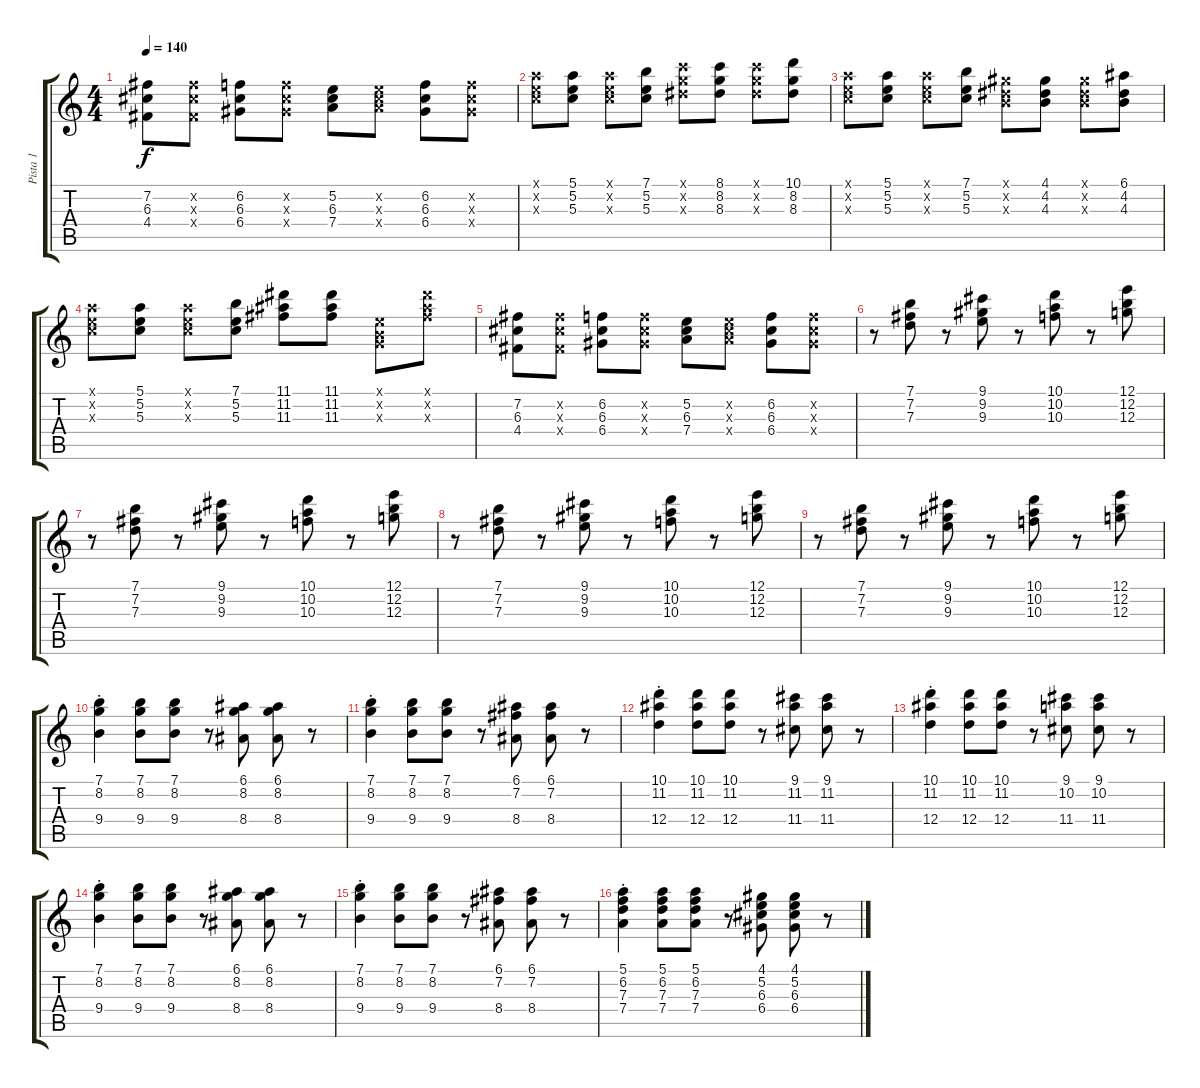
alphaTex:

\track ("Pista 1" "Pista 1") {instrument electricguitarclean}
\staff {score tabs}
\tuning (E4 B3 G3 D3 A2 E2) {hide}
\ts (4 4)
\tempo 140
\clef g2
\ks c
(7.2 6.3 4.4).8{dy f} (7.2{x} 6.3{x} 4.4{x}).8 (6.2 6.3 6.4).8 (6.2{x} 6.3{x} 6.4{x}).8 (5.2 6.3 7.4).8 (5.2{x} 6.3{x} 7.4{x}).8 (6.2 6.3 6.4).8 (6.2{x} 6.3{x} 6.4{x}).8 |
(5.1{x} 5.2{x} 5.3{x}).8 (5.1 5.2 5.3).8 (5.1{x} 5.2{x} 5.3{x}).8 (7.1 5.2 5.3).8 (8.1{x} 8.2{x} 8.3{x}).8 (8.1 8.2 8.3).8 (8.1{x} 8.2{x} 8.3{x}).8 (10.1 8.2 8.3).8 |
(5.1{x} 5.2{x} 5.3{x}).8 (5.1 5.2 5.3).8 (5.1{x} 5.2{x} 5.3{x}).8 (7.1 5.2 5.3).8 (4.1{x} 4.2{x} 4.3{x}).8 (4.1 4.2 4.3).8 (4.1{x} 4.2{x} 4.3{x}).8 (6.1 4.2 4.3).8 |
(5.1{x} 5.2{x} 5.3{x}).8 (5.1 5.2 5.3).8 (5.1{x} 5.2{x} 5.3{x}).8 (7.1 5.2 5.3).8 (11.1 11.2 11.3).8 (11.1 11.2 11.3).8 (0.1{x} 0.2{x} 0.3{x}).8 (11.1{x} 11.2{x} 11.3{x}).8 |
(7.2 6.3 4.4).8 (7.2{x} 6.3{x} 4.4{x}).8 (6.2 6.3 6.4).8 (6.2{x} 6.3{x} 6.4{x}).8 (5.2 6.3 7.4).8 (5.2{x} 6.3{x} 7.4{x}).8 (6.2 6.3 6.4).8 (6.2{x} 6.3{x} 6.4{x}).8 |
r.8{balance 0} (7.1 7.2 7.3).8 r.8 (9.1 9.2 9.3).8 r.8 (10.1 10.2 10.3).8 r.8 (12.1 12.2 12.3).8 |
r.8 (7.1 7.2 7.3).8 r.8 (9.1 9.2 9.3).8 r.8 (10.1 10.2 10.3).8 r.8 (12.1 12.2 12.3).8 |
r.8 (7.1 7.2 7.3).8 r.8 (9.1 9.2 9.3).8 r.8 (10.1 10.2 10.3).8 r.8 (12.1 12.2 12.3).8 |
r.8 (7.1 7.2 7.3).8 r.8 (9.1 9.2 9.3).8 r.8 (10.1 10.2 10.3).8 r.8 (12.1 12.2 12.3).8 |
(7.1{st} 8.2{st} 9.4{st}).4{balance 16} (7.1 8.2 9.4).8 (7.1 8.2 9.4).8 r.8 (6.1 8.2 8.4).8 (6.1 8.2 8.4).8 r.8 |
(7.1{st} 8.2{st} 9.4{st}).4 (7.1 8.2 9.4).8 (7.1 8.2 9.4).8 r.8 (6.1 7.2 8.4).8 (6.1 7.2 8.4).8 r.8 |
(10.1{st} 11.2{st} 12.4{st}).4 (10.1 11.2 12.4).8 (10.1 11.2 12.4).8 r.8 (9.1 11.2 11.4).8 (9.1 11.2 11.4).8 r.8 |
(10.1{st} 11.2{st} 12.4{st}).4 (10.1 11.2 12.4).8 (10.1 11.2 12.4).8 r.8 (9.1 10.2 11.4).8 (9.1 10.2 11.4).8 r.8 |
(7.1{st} 8.2{st} 9.4{st}).4 (7.1 8.2 9.4).8 (7.1 8.2 9.4).8 r.8 (6.1 8.2 8.4).8 (6.1 8.2 8.4).8 r.8 |
(7.1{st} 8.2{st} 9.4{st}).4 (7.1 8.2 9.4).8 (7.1 8.2 9.4).8 r.8 (6.1 7.2 8.4).8 (6.1 7.2 8.4).8 r.8 |
(5.1{st} 6.2{st} 7.3{st} 7.4{st}).4 (5.1 6.2 7.3 7.4).8 (5.1 6.2 7.3 7.4).8 r.8 (4.1 5.2 6.3 6.4).8 (4.1 5.2 6.3 6.4).8 r.8
